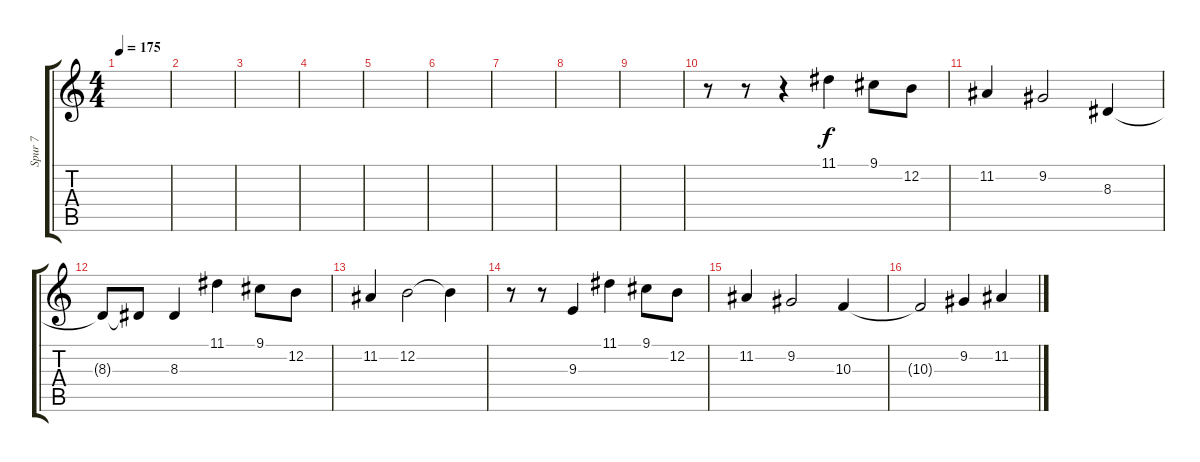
\track ("Spur 7" "Spur 7") {mute instrument lead6voice}
\staff {score tabs}
\tuning (E4 B3 G3 D3 A2 E2) {hide}
\ts (4 4)
\tempo 175
\clef g2
\ks c
|
|
|
|
|
|
|
|
|
r.8 r.8 r.4 11.1.4 9.1.8 12.2.8 |
11.2.4 9.2.2 8.3.4 |
8.3{t}.8 8.3{t}.8 8.3.4 11.1.4 9.1.8 12.2.8 |
11.2.4 12.2.2 12.2{t}.4 |
r.8 r.8 9.3.4 11.1.4 9.1.8 12.2.8 |
11.2.4 9.2.2 10.3.4 |
10.3{t}.2 9.2.4 11.2.4
